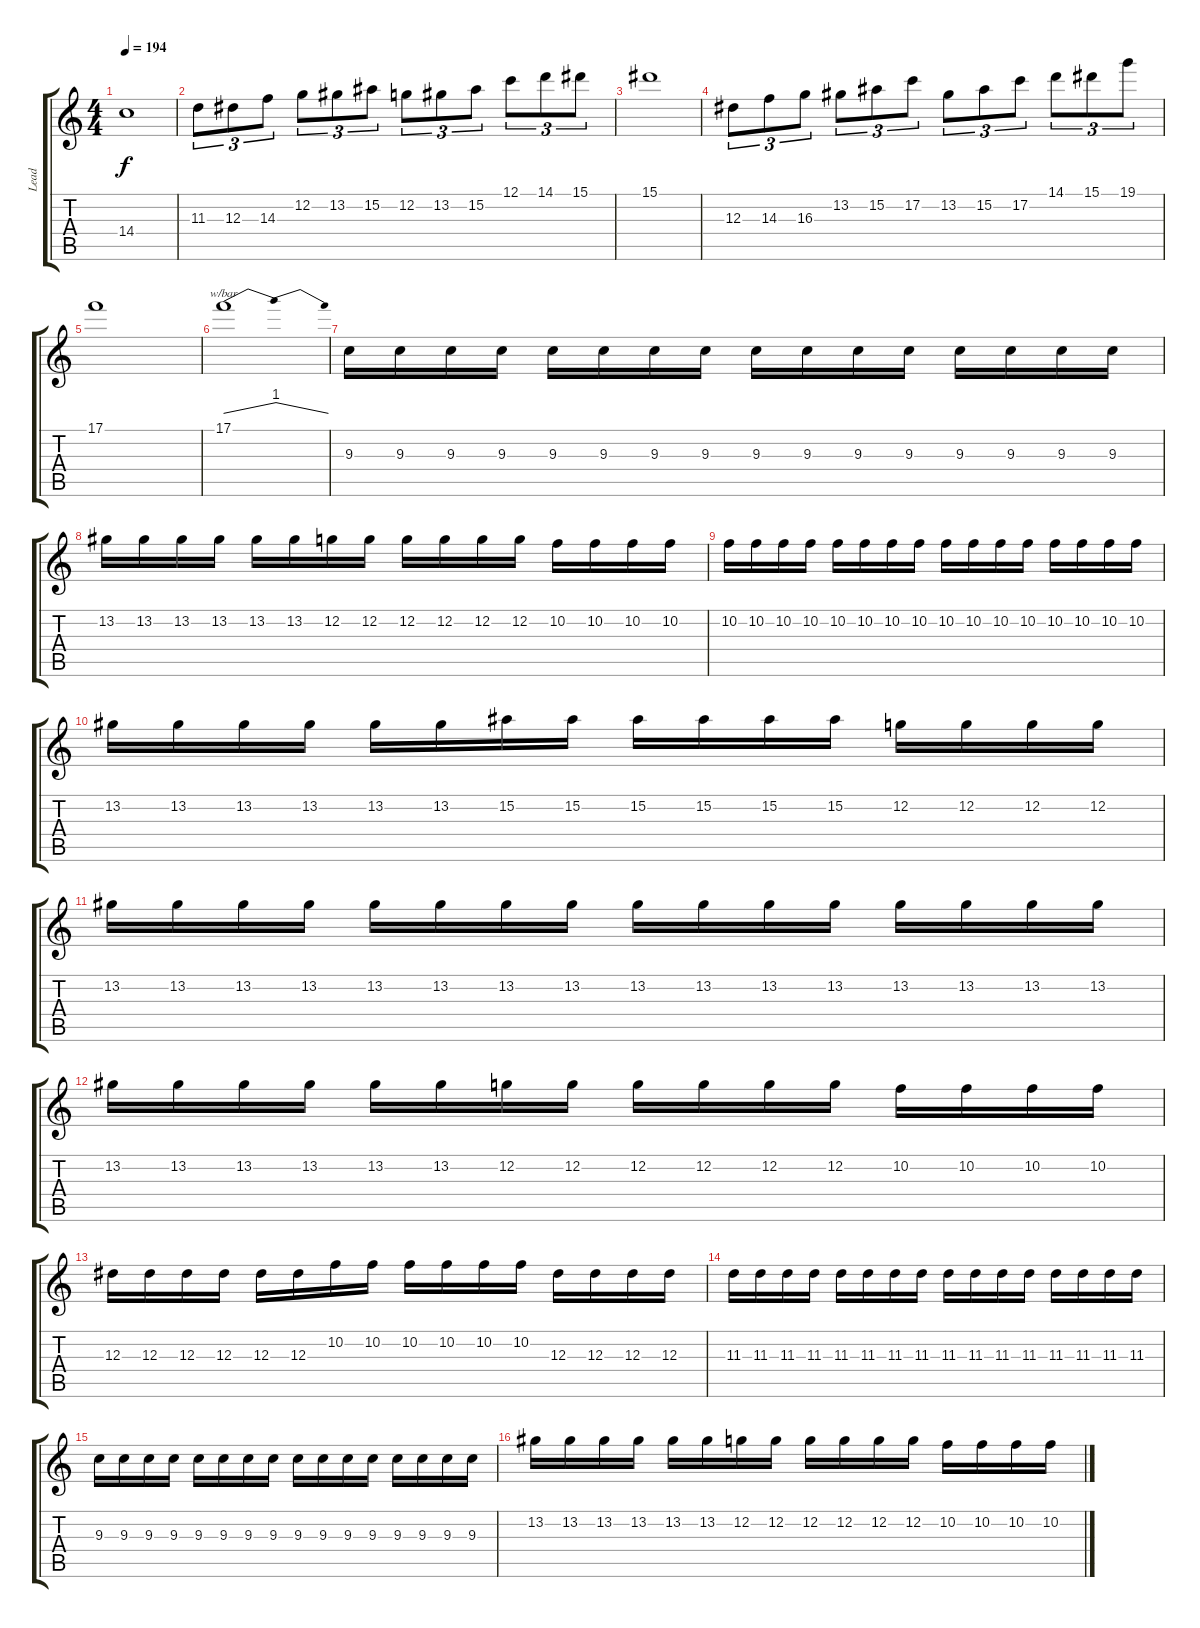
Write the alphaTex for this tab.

\track ("Lead" "Lead") {instrument overdrivenguitar}
\staff {score tabs}
\tuning (C4 G3 Eb3 Bb2 F2 C2) {hide}
\ts (4 4)
\tempo 194
\clef g2
\ks c
14.4.1{dy f} |
11.3.8{tu (3 2)} 12.3.8{tu (3 2)} 14.3.8{tu (3 2)} 12.2.8{tu (3 2)} 13.2.8{tu (3 2)} 15.2.8{tu (3 2)} 12.2.8{tu (3 2)} 13.2.8{tu (3 2)} 15.2.8{tu (3 2)} 12.1.8{tu (3 2)} 14.1.8{tu (3 2)} 15.1.8{tu (3 2)} |
15.1.1 |
12.3.8{tu (3 2)} 14.3.8{tu (3 2)} 16.3.8{tu (3 2)} 13.2.8{tu (3 2)} 15.2.8{tu (3 2)} 17.2.8{tu (3 2)} 13.2.8{tu (3 2)} 15.2.8{tu (3 2)} 17.2.8{tu (3 2)} 14.1.8{tu (3 2)} 15.1.8{tu (3 2)} 19.1.8{tu (3 2)} |
17.1.1 |
17.1.1{tbe (dip default 0 0 30 4 60 0)} |
9.3.16 9.3.16 9.3.16 9.3.16 9.3.16 9.3.16 9.3.16 9.3.16 9.3.16 9.3.16 9.3.16 9.3.16 9.3.16 9.3.16 9.3.16 9.3.16 |
13.2.16 13.2.16 13.2.16 13.2.16 13.2.16 13.2.16 12.2.16 12.2.16 12.2.16 12.2.16 12.2.16 12.2.16 10.2.16 10.2.16 10.2.16 10.2.16 |
10.2.16 10.2.16 10.2.16 10.2.16 10.2.16 10.2.16 10.2.16 10.2.16 10.2.16 10.2.16 10.2.16 10.2.16 10.2.16 10.2.16 10.2.16 10.2.16 |
13.2.16 13.2.16 13.2.16 13.2.16 13.2.16 13.2.16 15.2.16 15.2.16 15.2.16 15.2.16 15.2.16 15.2.16 12.2.16 12.2.16 12.2.16 12.2.16 |
13.2.16 13.2.16 13.2.16 13.2.16 13.2.16 13.2.16 13.2.16 13.2.16 13.2.16 13.2.16 13.2.16 13.2.16 13.2.16 13.2.16 13.2.16 13.2.16 |
13.2.16 13.2.16 13.2.16 13.2.16 13.2.16 13.2.16 12.2.16 12.2.16 12.2.16 12.2.16 12.2.16 12.2.16 10.2.16 10.2.16 10.2.16 10.2.16 |
12.3.16 12.3.16 12.3.16 12.3.16 12.3.16 12.3.16 10.2.16 10.2.16 10.2.16 10.2.16 10.2.16 10.2.16 12.3.16 12.3.16 12.3.16 12.3.16 |
11.3.16 11.3.16 11.3.16 11.3.16 11.3.16 11.3.16 11.3.16 11.3.16 11.3.16 11.3.16 11.3.16 11.3.16 11.3.16 11.3.16 11.3.16 11.3.16 |
9.3.16 9.3.16 9.3.16 9.3.16 9.3.16 9.3.16 9.3.16 9.3.16 9.3.16 9.3.16 9.3.16 9.3.16 9.3.16 9.3.16 9.3.16 9.3.16 |
13.2.16 13.2.16 13.2.16 13.2.16 13.2.16 13.2.16 12.2.16 12.2.16 12.2.16 12.2.16 12.2.16 12.2.16 10.2.16 10.2.16 10.2.16 10.2.16
